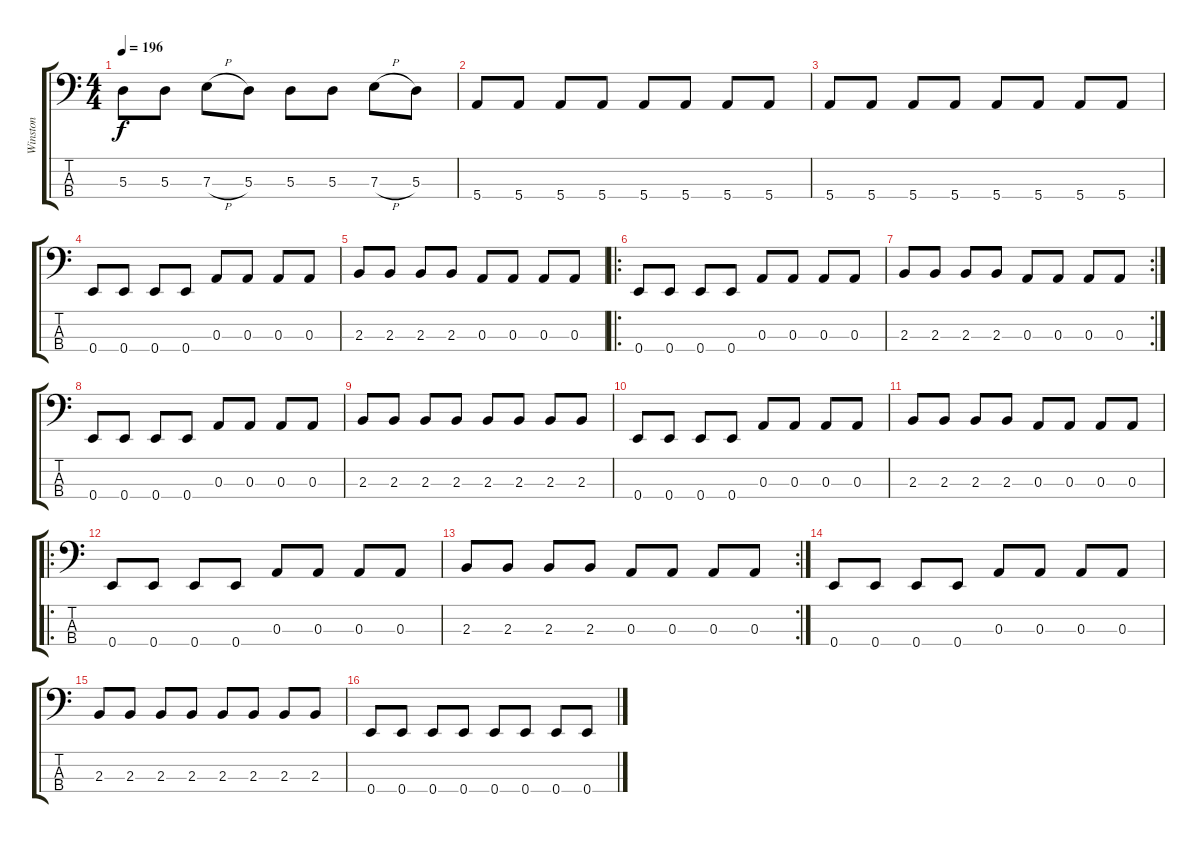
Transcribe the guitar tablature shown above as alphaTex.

\track ("Winston" "Winston") {instrument electricbasspick}
\staff {score tabs}
\tuning (G2 D2 A1 E1) {hide}
\ts (4 4)
\tempo 196
\clef f4
\ks c
5.3.8{dy f} 5.3.8 7.3{h}.8 5.3.8 5.3.8 5.3.8 7.3{h}.8 5.3.8 |
5.4.8 5.4.8 5.4.8 5.4.8 5.4.8 5.4.8 5.4.8 5.4.8 |
5.4.8 5.4.8 5.4.8 5.4.8 5.4.8 5.4.8 5.4.8 5.4.8 |
0.4.8 0.4.8 0.4.8 0.4.8 0.3.8 0.3.8 0.3.8 0.3.8 |
2.3.8 2.3.8 2.3.8 2.3.8 0.3.8 0.3.8 0.3.8 0.3.8 |
\ro
0.4.8 0.4.8 0.4.8 0.4.8 0.3.8 0.3.8 0.3.8 0.3.8 |
\rc 2
2.3.8 2.3.8 2.3.8 2.3.8 0.3.8 0.3.8 0.3.8 0.3.8 |
0.4.8 0.4.8 0.4.8 0.4.8 0.3.8 0.3.8 0.3.8 0.3.8 |
2.3.8 2.3.8 2.3.8 2.3.8 2.3.8 2.3.8 2.3.8 2.3.8 |
0.4.8 0.4.8 0.4.8 0.4.8 0.3.8 0.3.8 0.3.8 0.3.8 |
2.3.8 2.3.8 2.3.8 2.3.8 0.3.8 0.3.8 0.3.8 0.3.8 |
\ro
0.4.8 0.4.8 0.4.8 0.4.8 0.3.8 0.3.8 0.3.8 0.3.8 |
\rc 2
2.3.8 2.3.8 2.3.8 2.3.8 0.3.8 0.3.8 0.3.8 0.3.8 |
0.4.8 0.4.8 0.4.8 0.4.8 0.3.8 0.3.8 0.3.8 0.3.8 |
2.3.8 2.3.8 2.3.8 2.3.8 2.3.8 2.3.8 2.3.8 2.3.8 |
0.4.8 0.4.8 0.4.8 0.4.8 0.4.8 0.4.8 0.4.8 0.4.8
